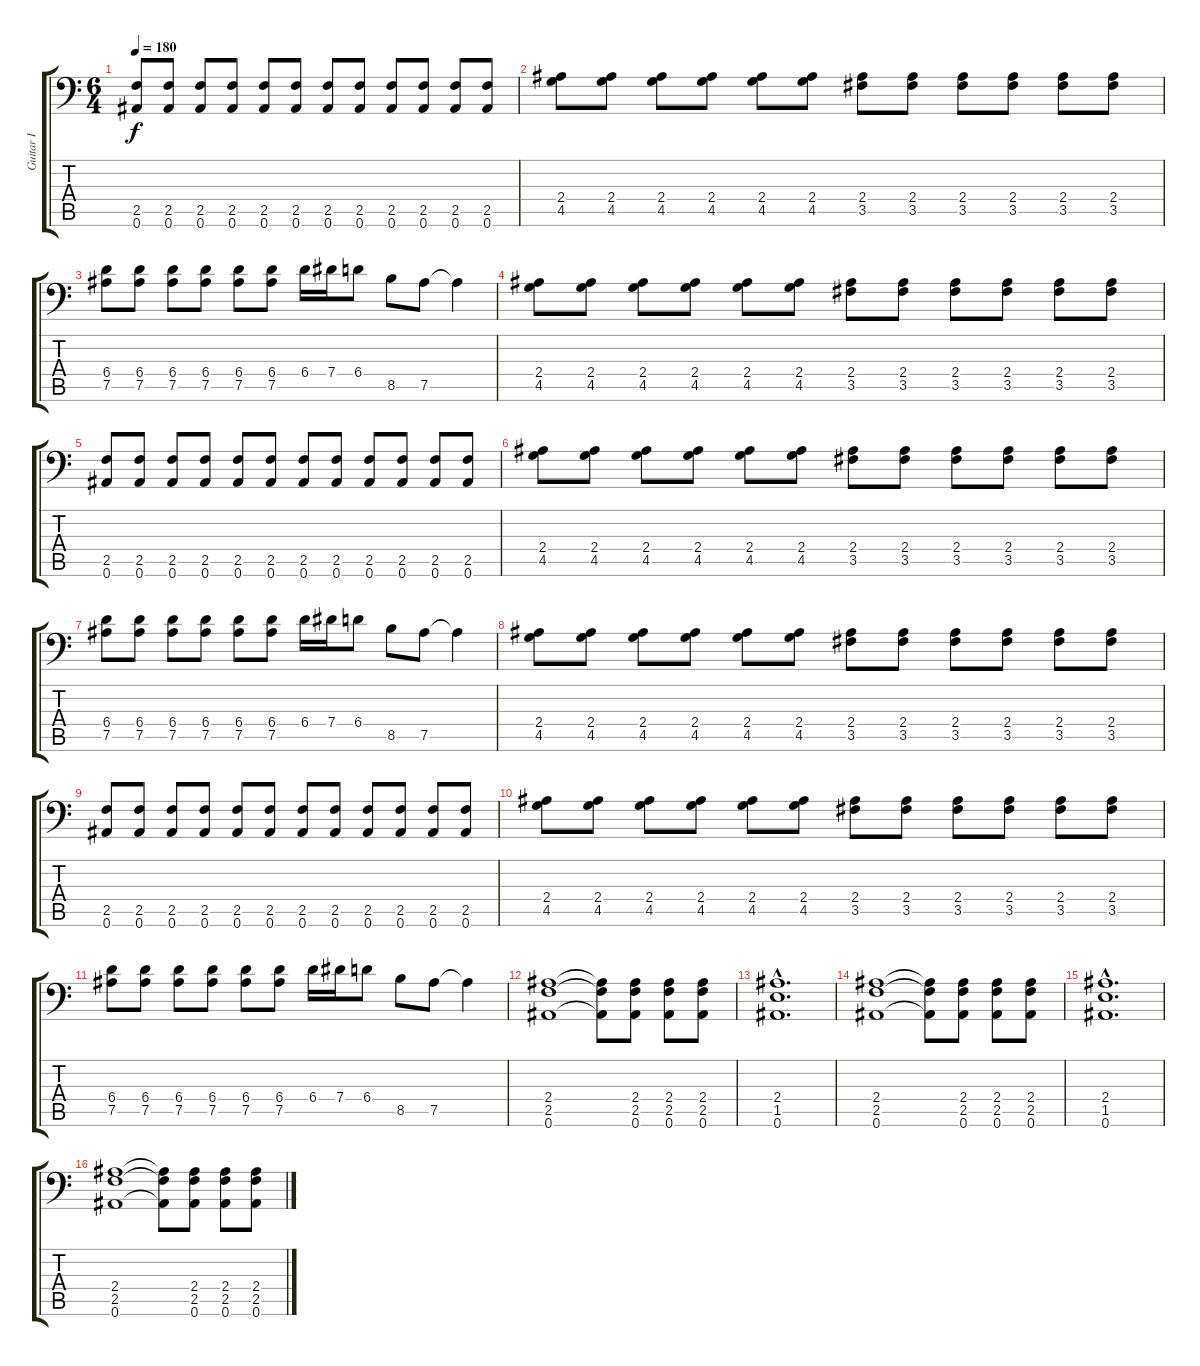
\track ("Guitar I" "Guitar I") {instrument distortionguitar}
\staff {score tabs}
\tuning (Bb3 F3 Db3 Ab2 Eb2 Bb1) {hide}
\ts (6 4)
\tempo 180
\clef f4
\ks c
(2.5 0.6).8{dy f} (2.5 0.6).8 (2.5 0.6).8 (2.5 0.6).8 (2.5 0.6).8 (2.5 0.6).8 (2.5 0.6).8 (2.5 0.6).8 (2.5 0.6).8 (2.5 0.6).8 (2.5 0.6).8 (2.5 0.6).8 |
(2.4 4.5).8 (2.4 4.5).8 (2.4 4.5).8 (2.4 4.5).8 (2.4 4.5).8 (2.4 4.5).8 (2.4 3.5).8 (2.4 3.5).8 (2.4 3.5).8 (2.4 3.5).8 (2.4 3.5).8 (2.4 3.5).8 |
(6.4 7.5).8 (6.4 7.5).8 (6.4 7.5).8 (6.4 7.5).8 (6.4 7.5).8 (6.4 7.5).8 6.4.16 7.4.16 6.4.8 8.5.8 7.5.8 7.5{t}.4 |
(2.4 4.5).8 (2.4 4.5).8 (2.4 4.5).8 (2.4 4.5).8 (2.4 4.5).8 (2.4 4.5).8 (2.4 3.5).8 (2.4 3.5).8 (2.4 3.5).8 (2.4 3.5).8 (2.4 3.5).8 (2.4 3.5).8 |
(2.5 0.6).8 (2.5 0.6).8 (2.5 0.6).8 (2.5 0.6).8 (2.5 0.6).8 (2.5 0.6).8 (2.5 0.6).8 (2.5 0.6).8 (2.5 0.6).8 (2.5 0.6).8 (2.5 0.6).8 (2.5 0.6).8 |
(2.4 4.5).8 (2.4 4.5).8 (2.4 4.5).8 (2.4 4.5).8 (2.4 4.5).8 (2.4 4.5).8 (2.4 3.5).8 (2.4 3.5).8 (2.4 3.5).8 (2.4 3.5).8 (2.4 3.5).8 (2.4 3.5).8 |
(6.4 7.5).8 (6.4 7.5).8 (6.4 7.5).8 (6.4 7.5).8 (6.4 7.5).8 (6.4 7.5).8 6.4.16 7.4.16 6.4.8 8.5.8 7.5.8 7.5{t}.4 |
(2.4 4.5).8 (2.4 4.5).8 (2.4 4.5).8 (2.4 4.5).8 (2.4 4.5).8 (2.4 4.5).8 (2.4 3.5).8 (2.4 3.5).8 (2.4 3.5).8 (2.4 3.5).8 (2.4 3.5).8 (2.4 3.5).8 |
(2.5 0.6).8 (2.5 0.6).8 (2.5 0.6).8 (2.5 0.6).8 (2.5 0.6).8 (2.5 0.6).8 (2.5 0.6).8 (2.5 0.6).8 (2.5 0.6).8 (2.5 0.6).8 (2.5 0.6).8 (2.5 0.6).8 |
(2.4 4.5).8 (2.4 4.5).8 (2.4 4.5).8 (2.4 4.5).8 (2.4 4.5).8 (2.4 4.5).8 (2.4 3.5).8 (2.4 3.5).8 (2.4 3.5).8 (2.4 3.5).8 (2.4 3.5).8 (2.4 3.5).8 |
(6.4 7.5).8 (6.4 7.5).8 (6.4 7.5).8 (6.4 7.5).8 (6.4 7.5).8 (6.4 7.5).8 6.4.16 7.4.16 6.4.8 8.5.8 7.5.8 7.5{t}.4 |
(2.4 2.5 0.6).1 (2.4{t} 2.5{t} 0.6{t}).8 (2.4 2.5 0.6).8 (2.4 2.5 0.6).8 (2.4 2.5 0.6).8 |
(2.4{hac} 1.5{hac} 0.6{hac}).1{d} |
(2.4 2.5 0.6).1 (2.4{t} 2.5{t} 0.6{t}).8 (2.4 2.5 0.6).8 (2.4 2.5 0.6).8 (2.4 2.5 0.6).8 |
(2.4{hac} 1.5{hac} 0.6{hac}).1{d} |
(2.4 2.5 0.6).1 (2.4{t} 2.5{t} 0.6{t}).8 (2.4 2.5 0.6).8 (2.4 2.5 0.6).8 (2.4 2.5 0.6).8
